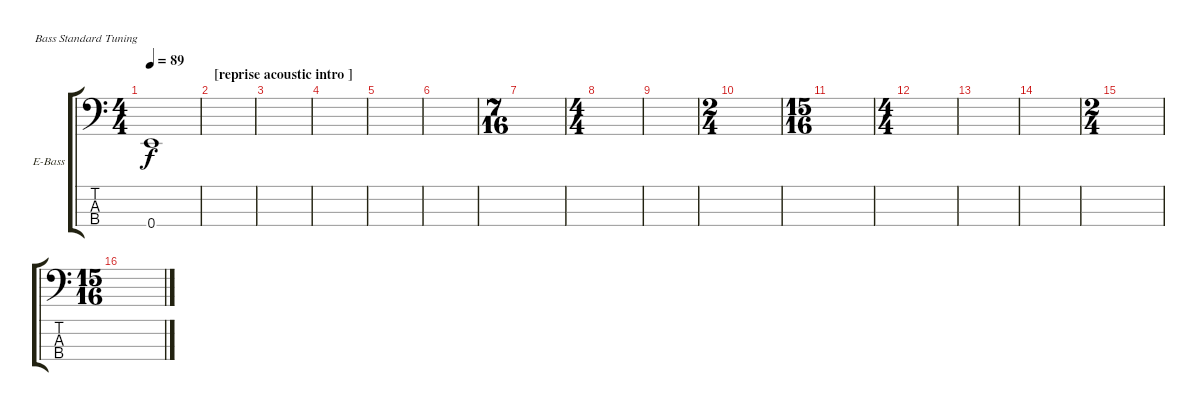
\bracketExtendMode groupsimilarinstruments
\firstSystemTrackNameOrientation horizontal
\otherSystemsTrackNameOrientation horizontal
\track ("Bass" "E-Bass") {instrument electricbasspick}
\staff {score tabs}
\tuning (G2 D2 A1 E1)
\ts (4 4)
\tempo 89
\clef f4
\ks aminor
0.4{t}.1{dy f} |
\section ("" "[reprise acoustic intro ]")
|
|
|
|
|
\ts (7 16)
|
\ts (4 4)
|
|
\ts (2 4)
|
\ts (15 16)
|
\ts (4 4)
|
|
|
\ts (2 4)
|
\ts (15 16)
